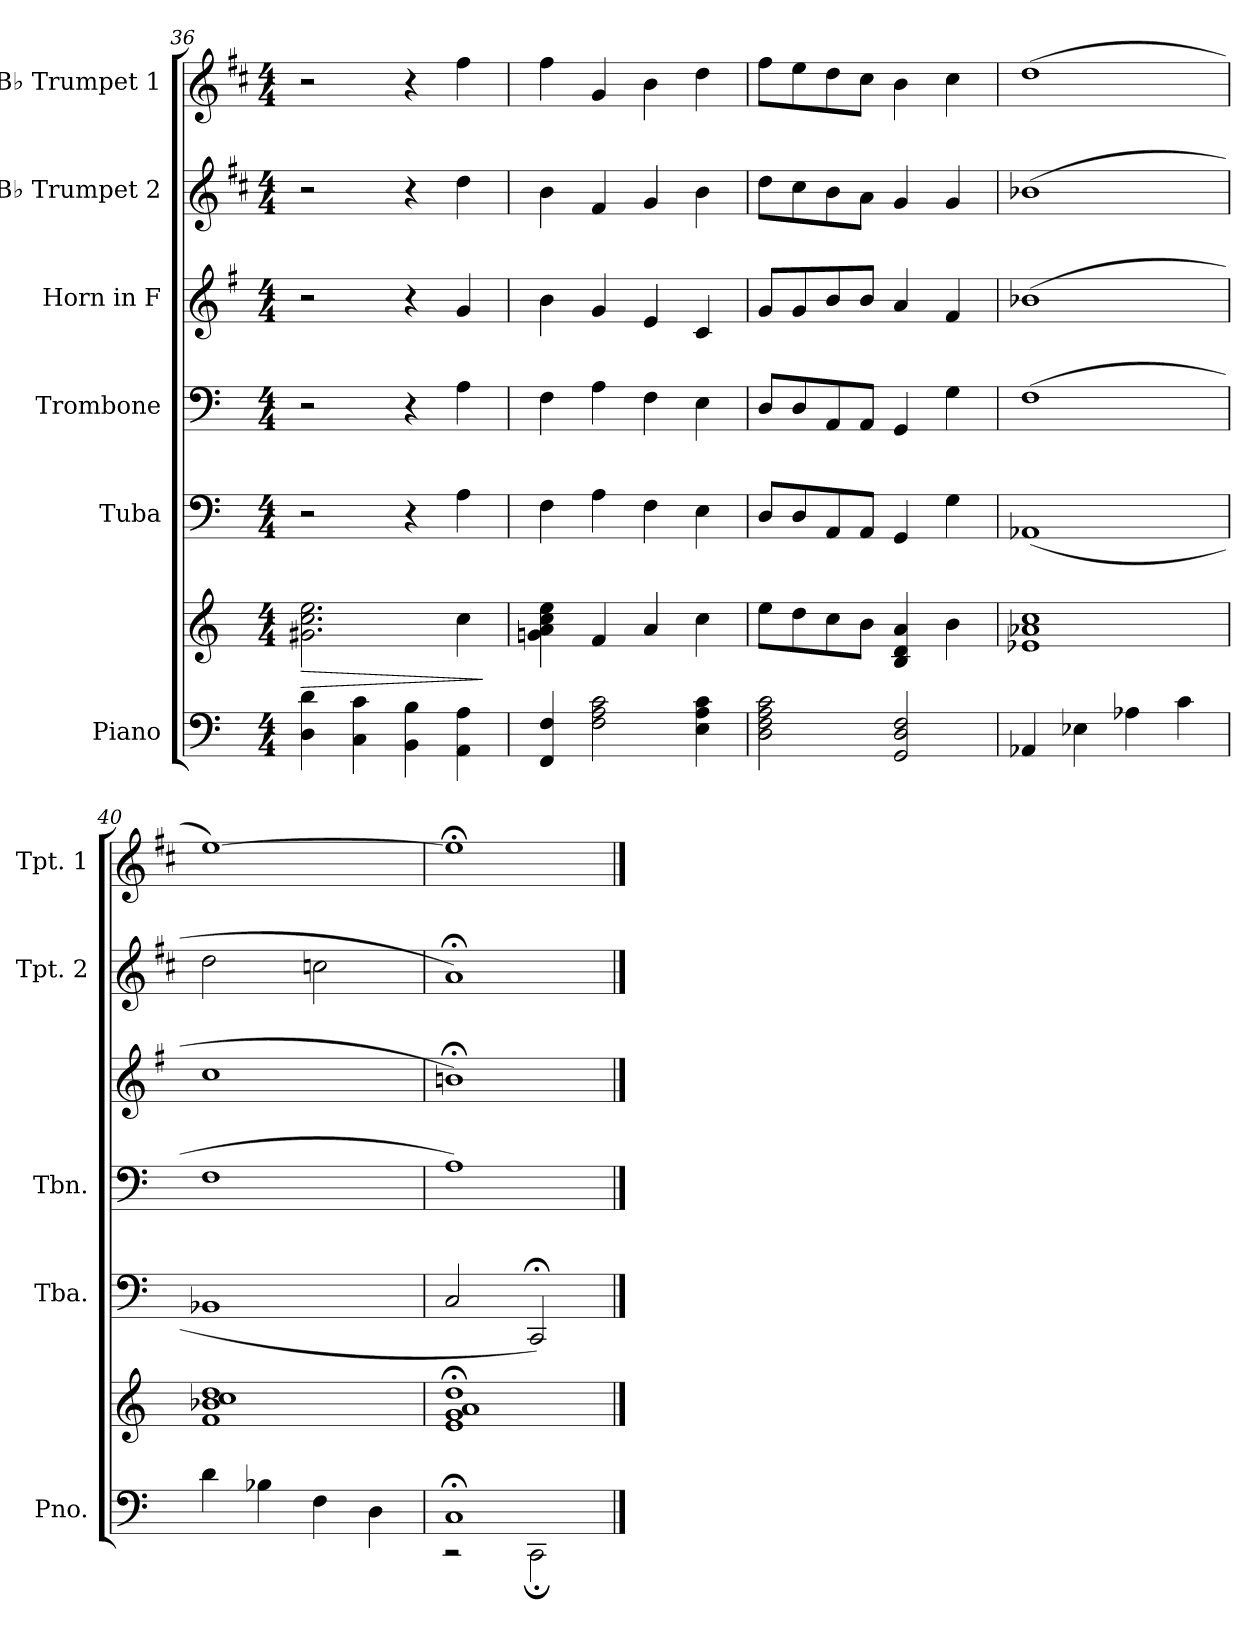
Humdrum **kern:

**kern	**kern	**dynam	**kern	**kern	**kern	**kern	**kern
*part6	*part6	*part6	*part5	*part4	*part3	*part2	*part1
*staff7	*staff6	*staff6/7	*staff5	*staff4	*staff3	*staff2	*staff1
*I"Piano	*	*	*I"Tuba	*I"Trombone	*I"Horn in F	*I"B♭ Trumpet 2	*I"B♭ Trumpet 1
*I'Pno.	*	*	*I'Tba.	*I'Tbn.	*	*I'Tpt. 2	*I'Tpt. 1
*clefF4	*clefG2	*	*clefF4	*clefF4	*clefG2	*clefG2	*clefG2
*	*	*	*	*	*ITrd4c7	*ITrd1c2	*ITrd1c2
*k[]	*k[]	*	*k[]	*k[]	*k[]	*k[]	*k[]
*M4/4	*M4/4	*	*M4/4	*M4/4	*M4/4	*M4/4	*M4/4
=36	=36	=36	=36	=36	=36	=36	=36
!	!	!LO:HP:b	!	!	!	!	!
4D\ 4d\	2.g#X\ 2.cc\ 2.ee\	>	2r	2r	2r	2r	2r
4C\ 4c\	.	.	.	.	.	.	.
4BB\ 4B\	.	.	4r	4r	4r	4r	4r
4AA\ 4A\	4cc\	.	4A\	4A\	4c/	4cc\	4ee\
.	.	]	.	.	.	.	.
=37	=37	=37	=37	=37	=37	=37	=37
4FF/ 4F/	4gni\ 4a\ 4cc\ 4ee\	.	4F\	4F\	4e\	4a\	4ee\
2F\ 2A\ 2c\	4f/	.	4A\	4A\	4c/	4e/	4f/
.	4a/	.	4F\	4F\	4A/	4f/	4a\
4E\ 4A\ 4c\	4cc\	.	4E\	4E\	4F/	4a\	4cc\
=38	=38	=38	=38	=38	=38	=38	=38
2D\ 2F\ 2A\ 2c\	8ee\L	.	8D/L	8D/L	8c/L	8cc\L	8ee\L
.	8dd\	.	8D/	8D/	8c/	8b\	8dd\
.	8cc\	.	8AA/	8AA/	8e/	8a\	8cc\
.	8b\J	.	8AA/J	8AA/J	8e/J	8g\J	8b\J
2GG/ 2D/ 2F/	4B/ 4d/ 4a/	.	4GG/	4GG/	4d/	4f/	4a\
.	4bZ\	.	4GZ\	4GZ\	4BZ/	4fZ/	4bZ\
!!LO:PB:g=z
=39	=39	=39	=39	=39	=39	=39	=39
4AA-X/	1e-X 1a-X 1cc	.	(>1AA-X	(>1F	(>1e-X	(>1a-X	(>1cc
4E-X\	.	.	.	.	.	.	.
4A-X\	.	.	.	.	.	.	.
4c\	.	.	.	.	.	.	.
=40	=40	=40	=40	=40	=40	=40	=40
4d\	1f 1b-X 1cc 1dd	.	1BB-X	1F	1f	2cc\	[1dd)
4B-X\	.	.	.	.	.	.	.
4F\	.	.	.	.	.	2b-X\	.
4D\	.	.	.	.	.	.	.
=41	=41	=41	=41	=41	=41	=41	=41
*^	*	*	*	*	*	*	*
1C;<	2r	1e;< 1g;< 1a;< 1dd;<	.	2C/	1A)	1en;<)	1g;<)	1dd;<]
.	2CC;\	.	.	2CC;</)	.	.	.	.
*v	*v	*	*	*	*	*	*	*
==	==	==	==	==	==	==	==
*-	*-	*-	*-	*-	*-	*-	*-
